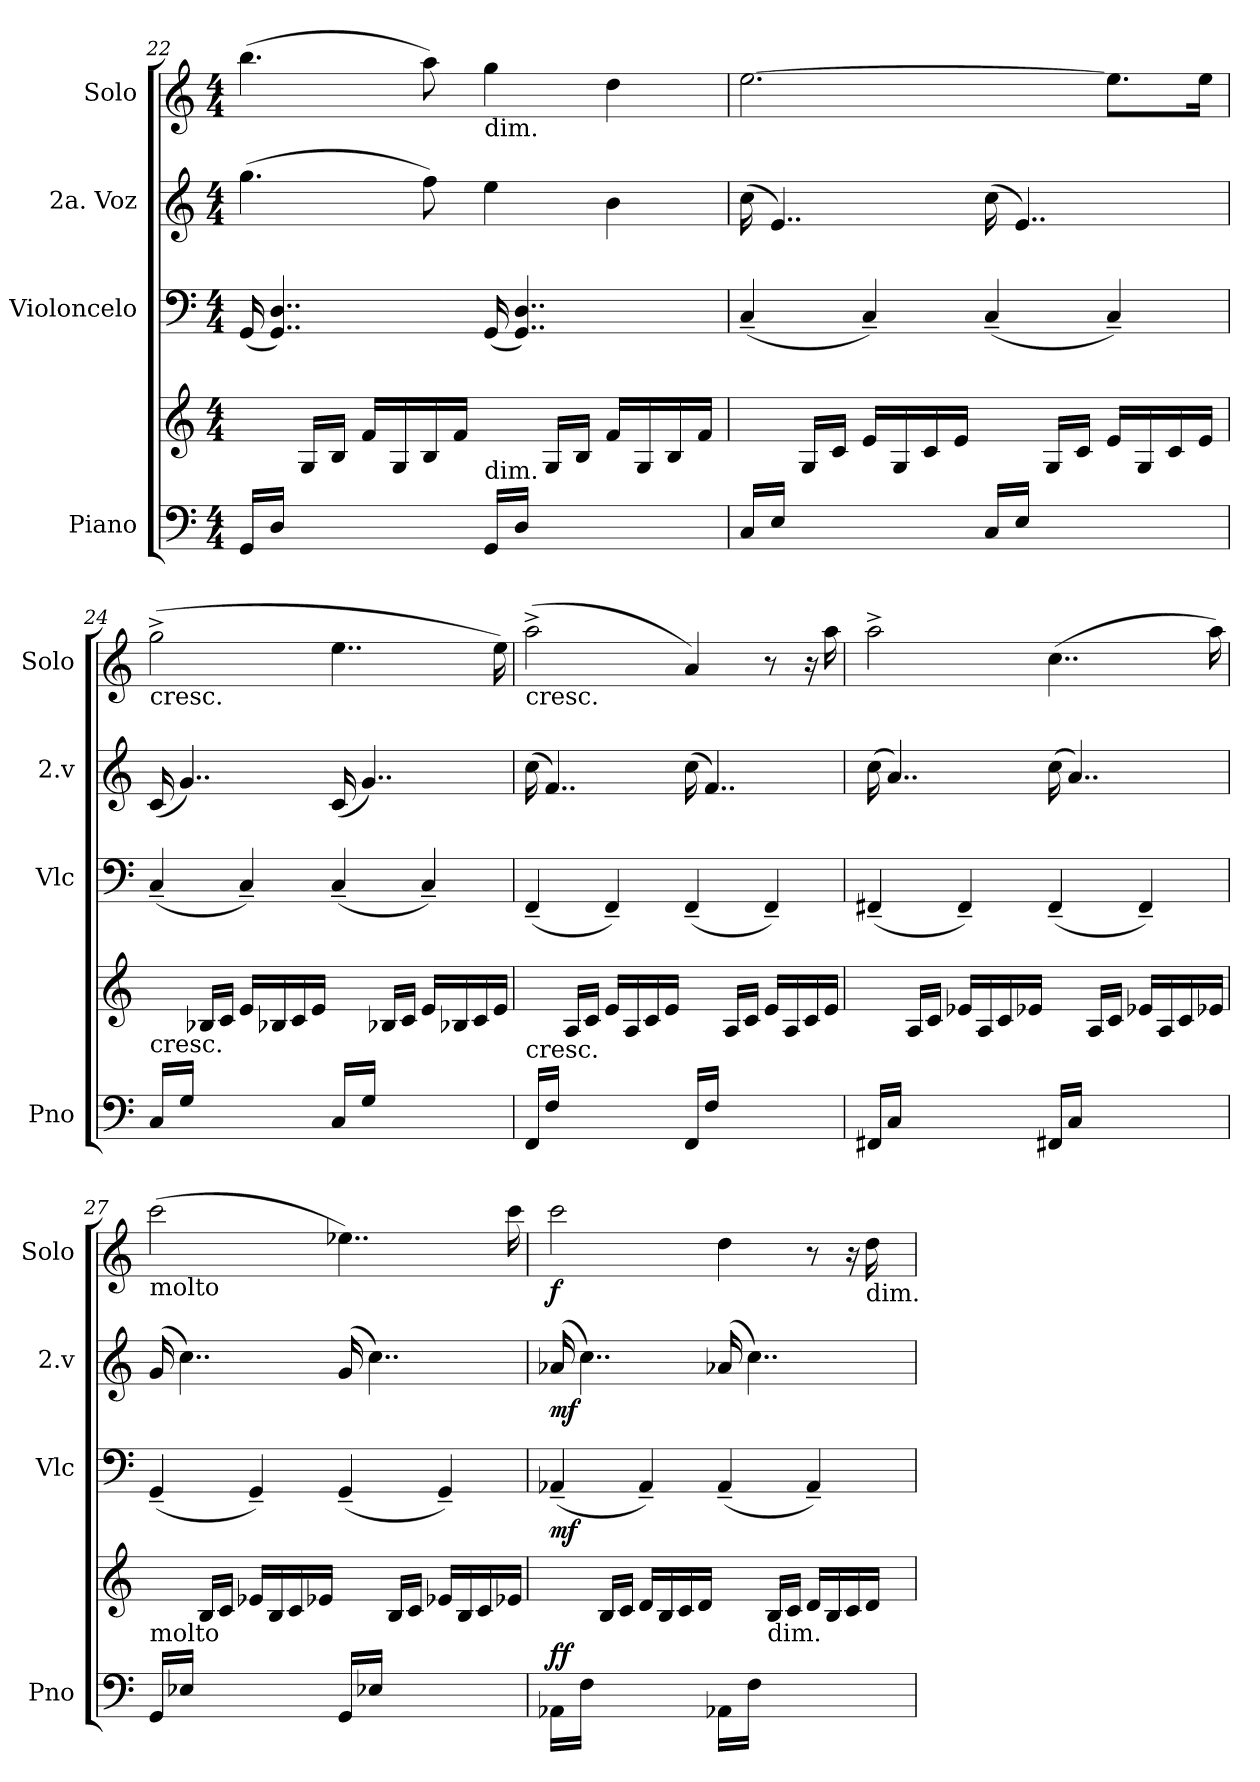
**kern	**kern	**dynam	**kern	**dynam	**kern	**dynam	**kern	**dynam
*part4	*part4	*part4	*part3	*part3	*part2	*part2	*part1	*part1
*staff5	*staff4	*staff4/5	*staff3	*staff3	*staff2	*staff2	*staff1	*staff1
*I"Piano	*	*	*I"Violoncelo	*	*I"2a. Voz	*	*I"Solo	*
*I'Pno	*	*	*I'Vlc	*	*I'2.v	*	*I'Solo	*
!!LO:LB:g=z
*clefF4	*clefG2	*	*clefF4	*	*clefG2	*	*clefG2	*
*k[]	*k[]	*	*k[]	*	*k[]	*	*k[]	*
*C:	*C:	*	*C:	*	*C:	*	*C:	*
*M4/4	*M4/4	*	*M4/4	*	*M4/4	*	*M4/4	*
=22	=22	=22	=22	=22	=22	=22	=22	=22
16GG/LL	8ryy	.	(16GG/	.	(4.gg\	.	(4.bb\	.
16D/JJ	.	.	4..GG/ 4..D/)	.	.	.	.	.
8ryy	16G/LL	.	.	.	.	.	.	.
.	16B/JJ	.	.	.	.	.	.	.
4ryy	16f/LL	.	.	.	.	.	.	.
.	16G/	.	.	.	.	.	.	.
.	16B/	.	.	.	8ff\)	.	8aa\)	.
.	16f/JJ	.	.	.	.	.	.	.
!	!	!	!	!	!	!	!LO:TX:b:t=dim.	!
!LO:TX:a:t=dim.	!	!	!	!	!	!	!	!
16GG/LL	8ryy	.	(16GG/	.	4ee\	.	4gg\	.
16D/JJ	.	.	4..GG/ 4..D/)	.	.	.	.	.
8ryy	16G/LL	.	.	.	.	.	.	.
.	16B/JJ	.	.	.	.	.	.	.
4ryy	16f/LL	.	.	.	4b\	.	4dd\	.
.	16G/	.	.	.	.	.	.	.
.	16B/	.	.	.	.	.	.	.
.	16f/JJ	.	.	.	.	.	.	.
=23	=23	=23	=23	=23	=23	=23	=23	=23
16C/LL	8ryy	.	(4C~/	.	(16cc\	.	[2.ee\	.
16E/JJ	.	.	.	.	4..e/)	.	.	.
8ryy	16G/LL	.	.	.	.	.	.	.
.	16c/JJ	.	.	.	.	.	.	.
4ryy	16e/LL	.	4C~/)	.	.	.	.	.
.	16G/	.	.	.	.	.	.	.
.	16c/	.	.	.	.	.	.	.
.	16e/JJ	.	.	.	.	.	.	.
16C/LL	8ryy	.	(4C~/	.	(16cc\	.	.	.
16E/JJ	.	.	.	.	4..e/)	.	.	.
8ryy	16G/LL	.	.	.	.	.	.	.
.	16c/JJ	.	.	.	.	.	.	.
4ryy	16e/LL	.	4C~/)	.	.	.	8.ee\L]	.
.	16G/	.	.	.	.	.	.	.
.	16c/	.	.	.	.	.	.	.
.	16e/JJ	.	.	.	.	.	16ee\Jk	.
=24	=24	=24	=24	=24	=24	=24	=24	=24
!	!	!	!	!	!	!	!LO:TX:b:t=cresc.	!
!LO:TX:a:t=cresc.	!	!	!	!	!	!	!	!
16C/LL	8ryy	.	(4C~/	.	(16c/	.	(2gg^\	.
16G/JJ	.	.	.	.	4..g/)	.	.	.
8ryy	16B-X/LL	.	.	.	.	.	.	.
.	16c/JJ	.	.	.	.	.	.	.
4ryy	16e/LL	.	4C~/)	.	.	.	.	.
.	16B-X/	.	.	.	.	.	.	.
.	16c/	.	.	.	.	.	.	.
.	16e/JJ	.	.	.	.	.	.	.
16C/LL	8ryy	.	(4C~/	.	(16c/	.	4..ee\	.
16G/JJ	.	.	.	.	4..g/)	.	.	.
8ryy	16B-X/LL	.	.	.	.	.	.	.
.	16c/JJ	.	.	.	.	.	.	.
4ryy	16e/LL	.	4C~/)	.	.	.	.	.
.	16B-X/	.	.	.	.	.	.	.
.	16c/	.	.	.	.	.	.	.
.	16e/JJ	.	.	.	.	.	16ee\)	.
!!LO:LB:g=z
=25	=25	=25	=25	=25	=25	=25	=25	=25
!	!	!	!	!	!	!	!LO:TX:b:t=cresc.	!
!LO:TX:a:t=cresc.	!	!	!	!	!	!	!	!
16FF/LL	8ryy	.	(4FF~/	.	(16cc\	.	(2aa^\	.
16F/JJ	.	.	.	.	4..f/)	.	.	.
8ryy	16A/LL	.	.	.	.	.	.	.
.	16c/JJ	.	.	.	.	.	.	.
4ryy	16e/LL	.	4FF~/)	.	.	.	.	.
.	16A/	.	.	.	.	.	.	.
.	16c/	.	.	.	.	.	.	.
.	16e/JJ	.	.	.	.	.	.	.
16FF/LL	8ryy	.	(4FF~/	.	(16cc\	.	4a/)	.
16F/JJ	.	.	.	.	4..f/)	.	.	.
8ryy	16A/LL	.	.	.	.	.	.	.
.	16c/JJ	.	.	.	.	.	.	.
4ryy	16e/LL	.	4FF~/)	.	.	.	8r	.
.	16A/	.	.	.	.	.	.	.
.	16c/	.	.	.	.	.	16r	.
.	16e/JJ	.	.	.	.	.	16aa\	.
=26	=26	=26	=26	=26	=26	=26	=26	=26
16FF#X/LL	8ryy	.	(4FF#X~/	.	(16cc\	.	2aa^\	.
16C/JJ	.	.	.	.	4..a/)	.	.	.
8ryy	16A/LL	.	.	.	.	.	.	.
.	16c/JJ	.	.	.	.	.	.	.
4ryy	16e-X/LL	.	4FF#~/)	.	.	.	.	.
.	16A/	.	.	.	.	.	.	.
.	16c/	.	.	.	.	.	.	.
.	16e-X/JJ	.	.	.	.	.	.	.
16FF#X/LL	8ryy	.	(4FF#~/	.	(16cc\	.	(4..cc\	.
16C/JJ	.	.	.	.	4..a/)	.	.	.
8ryy	16A/LL	.	.	.	.	.	.	.
.	16c/JJ	.	.	.	.	.	.	.
4ryy	16e-X/LL	.	4FF#~/)	.	.	.	.	.
.	16A/	.	.	.	.	.	.	.
.	16c/	.	.	.	.	.	.	.
.	16e-X/JJ	.	.	.	.	.	16aa\)	.
=27	=27	=27	=27	=27	=27	=27	=27	=27
!	!	!	!	!	!	!	!LO:TX:b:t=molto	!
!LO:TX:a:t=molto	!	!	!	!	!	!	!	!
16GG/LL	8ryy	.	(4GG~/	.	(16g/	.	(2ccc\	.
16E-X/JJ	.	.	.	.	4..cc\)	.	.	.
8ryy	16B/LL	.	.	.	.	.	.	.
.	16c/JJ	.	.	.	.	.	.	.
4ryy	16e-X/LL	.	4GG~/)	.	.	.	.	.
.	16B/	.	.	.	.	.	.	.
.	16c/	.	.	.	.	.	.	.
.	16e-X/JJ	.	.	.	.	.	.	.
16GG/LL	8ryy	.	(4GG~/	.	(16g/	.	4..ee-X\)	.
16E-X/JJ	.	.	.	.	4..cc\)	.	.	.
8ryy	16B/LL	.	.	.	.	.	.	.
.	16c/JJ	.	.	.	.	.	.	.
4ryy	16e-X/LL	.	4GG~/)	.	.	.	.	.
.	16B/	.	.	.	.	.	.	.
.	16c/	.	.	.	.	.	.	.
.	16e-X/JJ	.	.	.	.	.	16ccc\	.
!!LO:PB:g=z
=28	=28	=28	=28	=28	=28	=28	=28	=28
!	!	!LO:DY:a=2	!	!	!	!	!	!
!	!	!LO:DY:n=1:a	!	!LO:DY:b	!	!LO:DY:b	!	!LO:DY:b
16AA-X\LL	8ryy	f f	(4AA-X~/	mf	(16a-X/	mf	2ccc\	f
16F\JJ	.	.	.	.	4..cc\)	.	.	.
8ryy	16B/LL	.	.	.	.	.	.	.
.	16c/JJ	.	.	.	.	.	.	.
4ryy	16d/LL	.	4AA-~/)	.	.	.	.	.
.	16B/	.	.	.	.	.	.	.
.	16c/	.	.	.	.	.	.	.
.	16d/JJ	.	.	.	.	.	.	.
16AA-X\LL	8ryy	.	(4AA-~/	.	(16a-X/	.	4dd\	.
16F\JJ	.	.	.	.	4..cc\)	.	.	.
!	!LO:TX:b:t=dim.	!	!	!	!	!	!	!
8ryy	16B/LL	.	.	.	.	.	.	.
.	16c/JJ	.	.	.	.	.	.	.
4ryy	16d/LL	.	4AA-~/)	.	.	.	8r	.
.	16B/	.	.	.	.	.	.	.
.	16c/	.	.	.	.	.	16r	.
!	!	!	!	!	!	!	!LO:TX:b:t=dim.	!
.	16d/JJ	.	.	.	.	.	16dd\	.
=	=	=	=	=	=	=	=	=
*-	*-	*-	*-	*-	*-	*-	*-	*-
